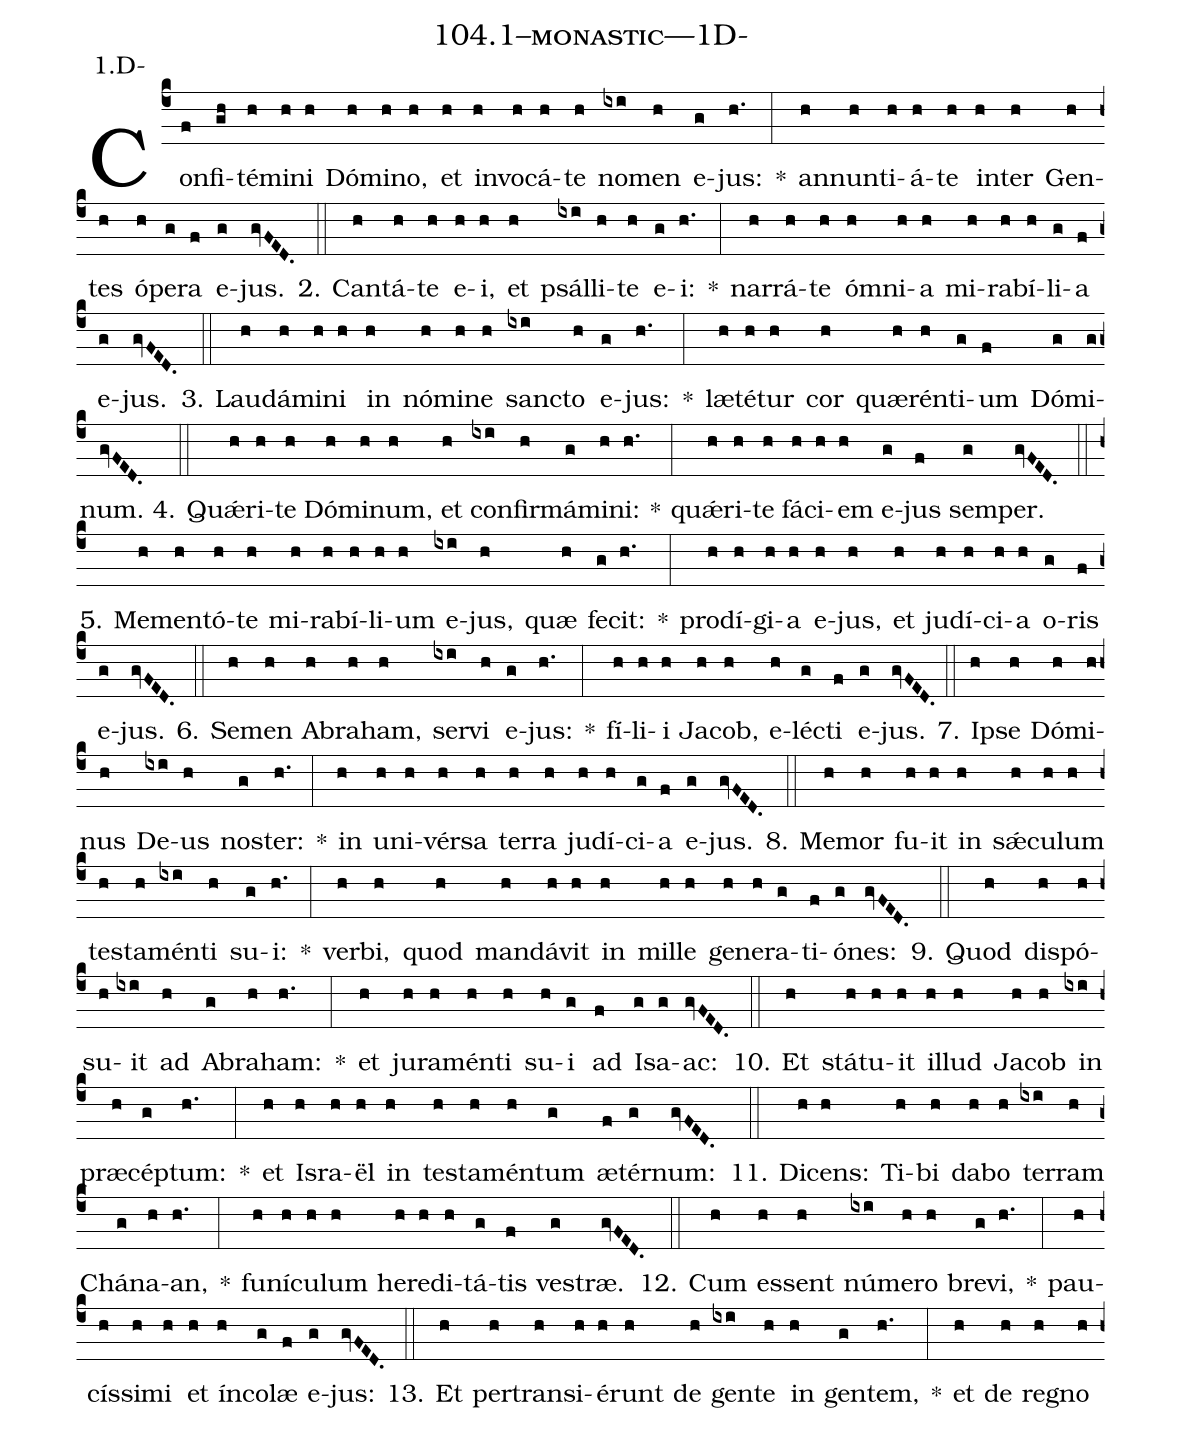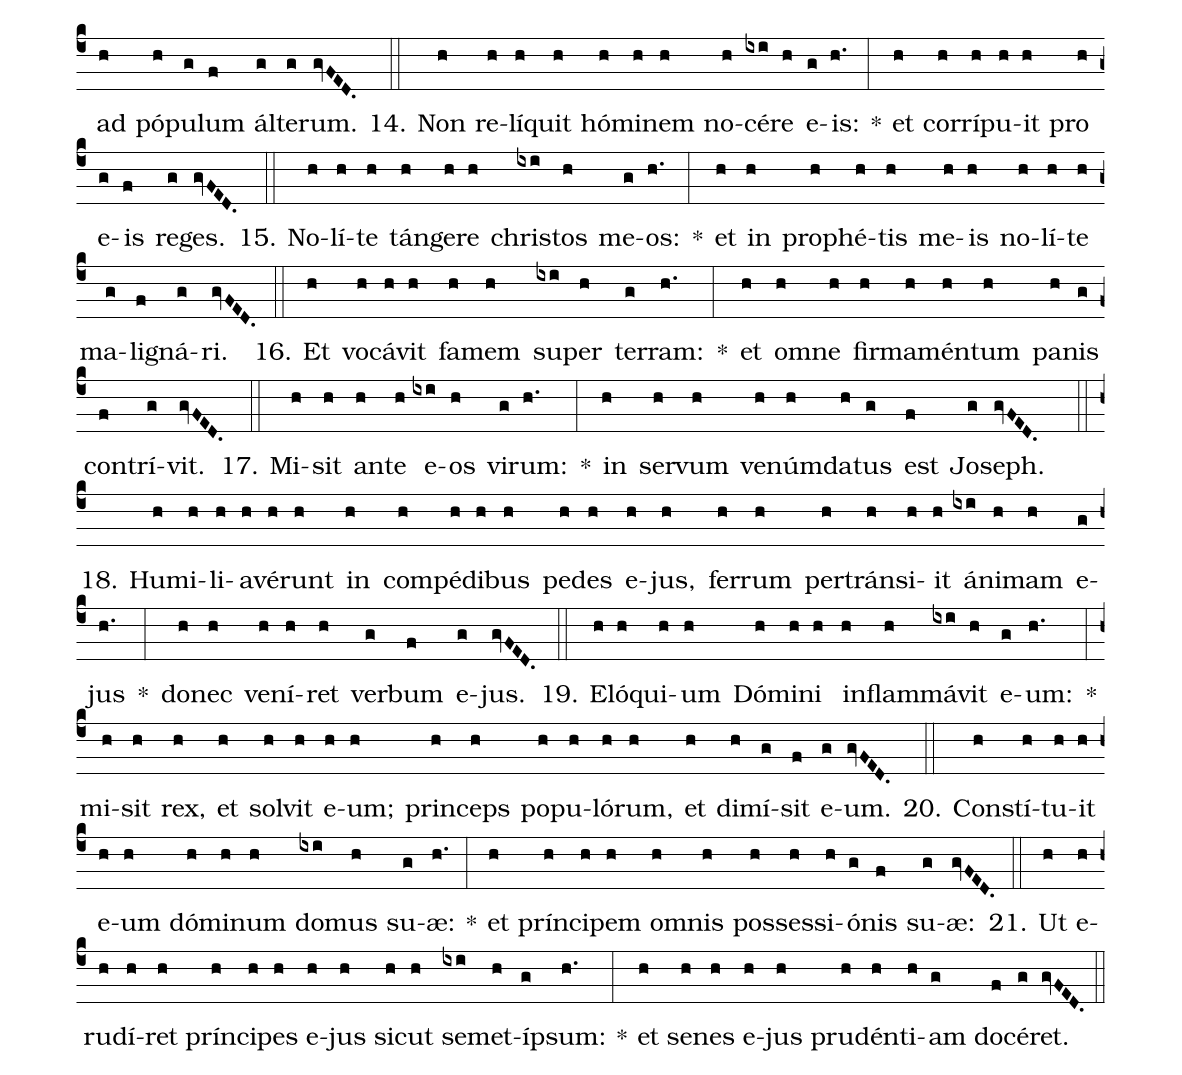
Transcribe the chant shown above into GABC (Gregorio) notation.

name: 104.1--monastic---1D-;
annotation: 1.D-;
%%
(c4)Con(f)fi(gh)té(h)mi(h)ni(h) Dó(h)mi(h)no,(h) et(h) in(h)vo(h)cá(h)te(h) no(ixi)men(h) e(g)jus:(h.) *(:) an(h)nun(h)ti(h)á(h)te(h) in(h)ter(h) Gen(h)tes(h) ó(h)pe(g)ra(f) e(g)jus.(gvFED.) (::)
2. Can(h)tá(h)te(h) e(h)i,(h) et(h) psál(ixi)li(h)te(h) e(g)i:(h.) *(:) nar(h)rá(h)te(h) óm(h)ni(h)a(h) mi(h)ra(h)bí(h)li(g)a(f) e(g)jus.(gvFED.) (::)
3. Lau(h)dá(h)mi(h)ni(h) in(h) nó(h)mi(h)ne(h) sanc(ixi)to(h) e(g)jus:(h.) *(:) læ(h)té(h)tur(h) cor(h) quæ(h)rén(h)ti(g)um(f) Dó(g)mi(g)num.(gvFED.) (::)
4. Quǽ(h)ri(h)te(h) Dó(h)mi(h)num,(h) et(h) con(ixi)fir(h)má(g)mi(h)ni:(h.) *(:) quǽ(h)ri(h)te(h) fá(h)ci(h)em(h) e(g)jus(f) sem(g)per.(gvFED.) (::)
5. Me(h)men(h)tó(h)te(h) mi(h)ra(h)bí(h)li(h)um(h) e(ixi)jus,(h) quæ(h) fe(g)cit:(h.) *(:) prod(h)í(h)gi(h)a(h) e(h)jus,(h) et(h) ju(h)dí(h)ci(h)a(h) o(g)ris(f) e(g)jus.(gvFED.) (::)
6. Se(h)men(h) A(h)bra(h)ham,(h) ser(ixi)vi(h) e(g)jus:(h.) *(:) fí(h)li(h)i(h) Ja(h)cob,(h) e(h)léc(g)ti(f) e(g)jus.(gvFED.) (::)
7. Ip(h)se(h) Dó(h)mi(h)nus(h) De(ixi)us(h) nos(g)ter:(h.) *(:) in(h) u(h)ni(h)vér(h)sa(h) ter(h)ra(h) ju(h)dí(h)ci(g)a(f) e(g)jus.(gvFED.) (::)
8. Me(h)mor(h) fu(h)it(h) in(h) sǽ(h)cu(h)lum(h) tes(h)ta(h)mén(ixi)ti(h) su(g)i:(h.) *(:) ver(h)bi,(h) quod(h) man(h)dá(h)vit(h) in(h) mil(h)le(h) ge(h)ne(h)ra(g)ti(f)ó(g)nes:(gvFED.) (::)
9. Quod(h) dis(h)pó(h)su(h)it(ixi) ad(h) A(g)bra(h)ham:(h.) *(:) et(h) ju(h)ra(h)mén(h)ti(h) su(h)i(g) ad(f) I(g)sa(g)ac:(gvFED.) (::)
10. Et(h) stá(h)tu(h)it(h) il(h)lud(h) Ja(h)cob(h) in(ixi) præ(h)cép(g)tum:(h.) *(:) et(h) Is(h)ra(h)ël(h) in(h) tes(h)ta(h)mén(h)tum(g) æ(f)tér(g)num:(gvFED.) (::)
11. Di(h)cens:(h) Ti(h)bi(h) da(h)bo(h) ter(ixi)ram(h) Chá(g)na(h)an,(h.) *(:) fu(h)ní(h)cu(h)lum(h) he(h)re(h)di(h)tá(g)tis(f) ves(g)træ.(gvFED.) (::)
12. Cum(h) es(h)sent(h) nú(ixi)me(h)ro(h) bre(g)vi,(h.) *(:) pau(h)cís(h)si(h)mi(h) et(h) ín(h)co(g)læ(f) e(g)jus:(gvFED.) (::)
13. Et(h) per(h)trans(h)i(h)é(h)runt(h) de(h) gen(ixi)te(h) in(h) gen(g)tem,(h.) *(:) et(h) de(h) re(h)gno(h) ad(h) pó(h)pu(g)lum(f) ál(g)te(g)rum.(gvFED.) (::)
14. Non(h) re(h)lí(h)quit(h) hó(h)mi(h)nem(h) no(h)cé(ixi)re(h) e(g)is:(h.) *(:) et(h) cor(h)rí(h)pu(h)it(h) pro(h) e(g)is(f) re(g)ges.(gvFED.) (::)
15. No(h)lí(h)te(h) tán(h)ge(h)re(h) chris(ixi)tos(h) me(g)os:(h.) *(:) et(h) in(h) pro(h)phé(h)tis(h) me(h)is(h) no(h)lí(h)te(h) ma(g)li(f)gná(g)ri.(gvFED.) (::)
16. Et(h) vo(h)cá(h)vit(h) fa(h)mem(h) su(ixi)per(h) ter(g)ram:(h.) *(:) et(h) om(h)ne(h) fir(h)ma(h)mén(h)tum(h) pa(h)nis(g) con(f)trí(g)vit.(gvFED.) (::)
17. Mi(h)sit(h) an(h)te(h) e(ixi)os(h) vi(g)rum:(h.) *(:) in(h) ser(h)vum(h) ve(h)núm(h)da(h)tus(g) est(f) Jo(g)seph.(gvFED.) (::)
18. Hu(h)mi(h)li(h)a(h)vé(h)runt(h) in(h) com(h)pé(h)di(h)bus(h) pe(h)des(h) e(h)jus,(h) fer(h)rum(h) per(h)tráns(h)i(h)it(h) á(ixi)ni(h)mam(h) e(g)jus(h.) *(:) do(h)nec(h) ve(h)ní(h)ret(h) ver(g)bum(f) e(g)jus.(gvFED.) (::)
19. E(h)ló(h)qui(h)um(h) Dó(h)mi(h)ni(h) in(h)flam(h)má(ixi)vit(h) e(g)um:(h.) *(:) mi(h)sit(h) rex,(h) et(h) sol(h)vit(h) e(h)um;(h) prin(h)ceps(h) po(h)pu(h)ló(h)rum,(h) et(h) di(h)mí(g)sit(f) e(g)um.(gvFED.) (::)
20. Con(h)stí(h)tu(h)it(h) e(h)um(h) dó(h)mi(h)num(h) do(ixi)mus(h) su(g)æ:(h.) *(:) et(h) prín(h)ci(h)pem(h) om(h)nis(h) pos(h)ses(h)si(h)ó(g)nis(f) su(g)æ:(gvFED.) (::)
21. Ut(h) e(h)ru(h)dí(h)ret(h) prín(h)ci(h)pes(h) e(h)jus(h) sic(h)ut(h) se(ixi)met(h)íp(g)sum:(h.) *(:) et(h) se(h)nes(h) e(h)jus(h) pru(h)dén(h)ti(h)am(g) do(f)cé(g)ret.(gvFED.) (::)
